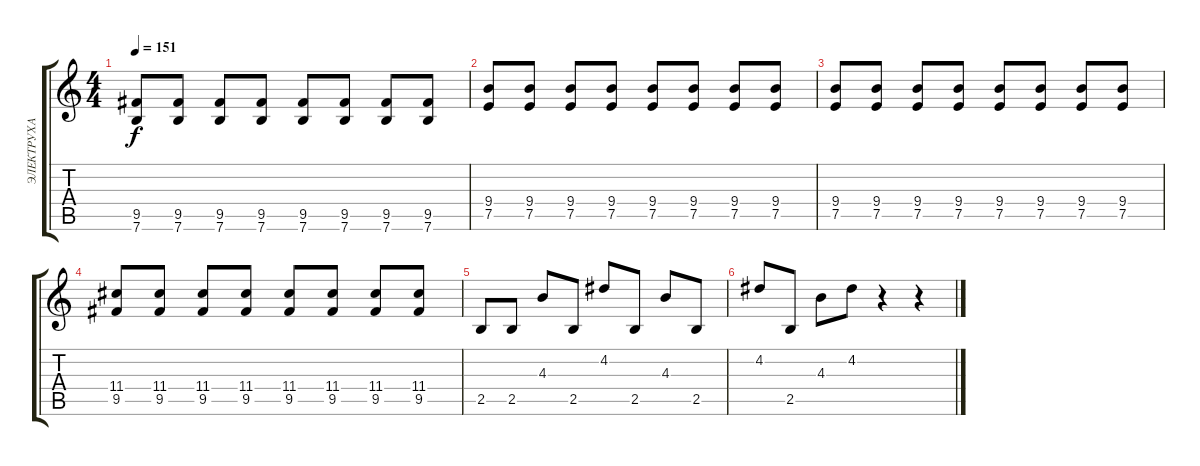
\track ("ЭЛЕКТРУХА" "ЭЛЕКТРУХА") {instrument distortionguitar}
\staff {score tabs}
\tuning (E4 B3 G3 D3 A2 E2) {hide}
\ts (4 4)
\tempo 151
\clef g2
\ks c
(9.5 7.6).8{dy f} (9.5 7.6).8 (9.5 7.6).8 (9.5 7.6).8 (9.5 7.6).8 (9.5 7.6).8 (9.5 7.6).8 (9.5 7.6).8 |
(9.4 7.5).8 (9.4 7.5).8 (9.4 7.5).8 (9.4 7.5).8 (9.4 7.5).8 (9.4 7.5).8 (9.4 7.5).8 (9.4 7.5).8 |
(9.4 7.5).8 (9.4 7.5).8 (9.4 7.5).8 (9.4 7.5).8 (9.4 7.5).8 (9.4 7.5).8 (9.4 7.5).8 (9.4 7.5).8 |
(11.4 9.5).8 (11.4 9.5).8 (11.4 9.5).8 (11.4 9.5).8 (11.4 9.5).8 (11.4 9.5).8 (11.4 9.5).8 (11.4 9.5).8 |
2.5.8 2.5.8 4.3.8 2.5.8 4.2.8 2.5.8 4.3.8 2.5.8 |
4.2.8 2.5.8 4.3.8 4.2.8 r.4 r.4
